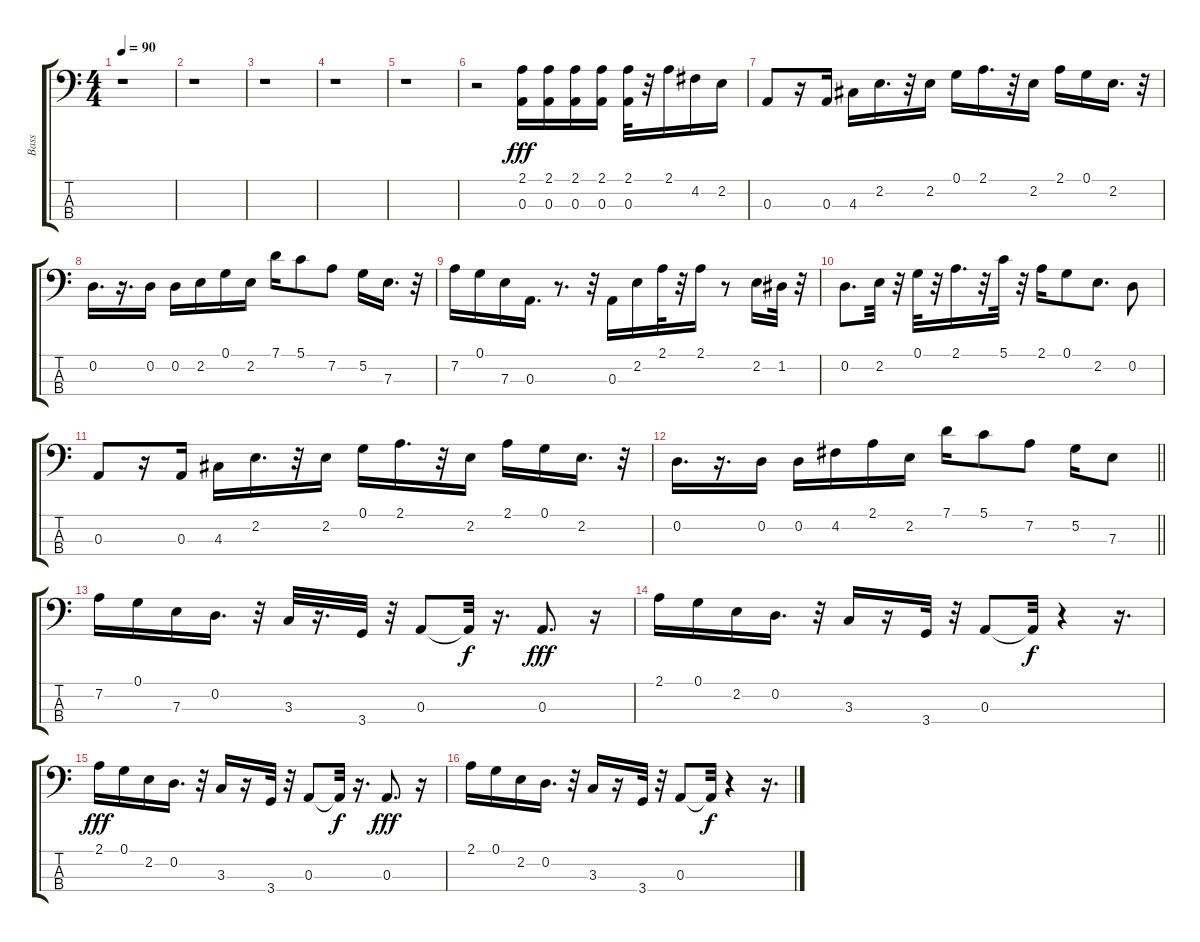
\track ("Bass" "Bass") {instrument electricbasspick}
\staff {score tabs}
\tuning (G2 D2 A1 E1) {hide}
\ts (4 4)
\tempo 90
\clef f4
\ks c
r.1{dy fff} |
r.1 |
r.1 |
r.1 |
r.1 |
r.2 (2.1 0.3).16 (2.1 0.3).16 (2.1 0.3).16 (2.1 0.3).16 (2.1 0.3).32 r.32 2.1.16 4.2.16 2.2.16 |
0.3.8 r.16 0.3.16 4.3.16 2.2.16{d} r.32 2.2.16 0.1.16 2.1.16{d} r.32 2.2.16 2.1.16 0.1.16 2.2.16{d} r.32 |
0.2.16{d} r.16{d} 0.2.16 0.2.16 2.2.16 0.1.16 2.2.16 7.1.16 5.1.8 7.2.8 5.2.16 7.3.16{d} r.32 |
7.2.16 0.1.16 7.3.16 0.3.16{d} r.8{d} r.32 0.3.16 2.2.16 2.1.32 r.32 2.1.16 r.8 2.2.16 1.2.32 r.32 |
0.2.8{d} 2.2.32 r.32 0.1.32 r.32 2.1.16{d} r.32 5.1.32 r.32 2.1.16 0.1.8 2.2.8{d} 0.2.8 |
0.3.8 r.16 0.3.16 4.3.16 2.2.16{d} r.32 2.2.16 0.1.16 2.1.16{d} r.32 2.2.16 2.1.16 0.1.16 2.2.16{d} r.32 |
\barLineRight lightlight
0.2.16{d} r.16{d} 0.2.16 0.2.16 4.2.16 2.1.16 2.2.16 7.1.16 5.1.8 7.2.8 5.2.16 7.3.8 |
7.2.16 0.1.16 7.3.16 0.2.16{d} r.32 3.3.32 r.16{d} 3.4.32 r.32 0.3.8 0.3{t}.32{dy f} r.16{d} 0.3.8{d dy fff} r.16 |
2.1.16 0.1.16 2.2.16 0.2.16{d} r.32 3.3.16 r.16 3.4.32 r.32 0.3.8 0.3{t}.32{dy f} r.4 r.16{d} |
2.1.16{dy fff} 0.1.16 2.2.16 0.2.16{d} r.32 3.3.16 r.16 3.4.32 r.32 0.3.8 0.3{t}.32{dy f} r.16{d} 0.3.8{d dy fff} r.16 |
2.1.16 0.1.16 2.2.16 0.2.16{d} r.32 3.3.16 r.16 3.4.32 r.32 0.3.8 0.3{t}.32{dy f} r.4 r.16{d}
